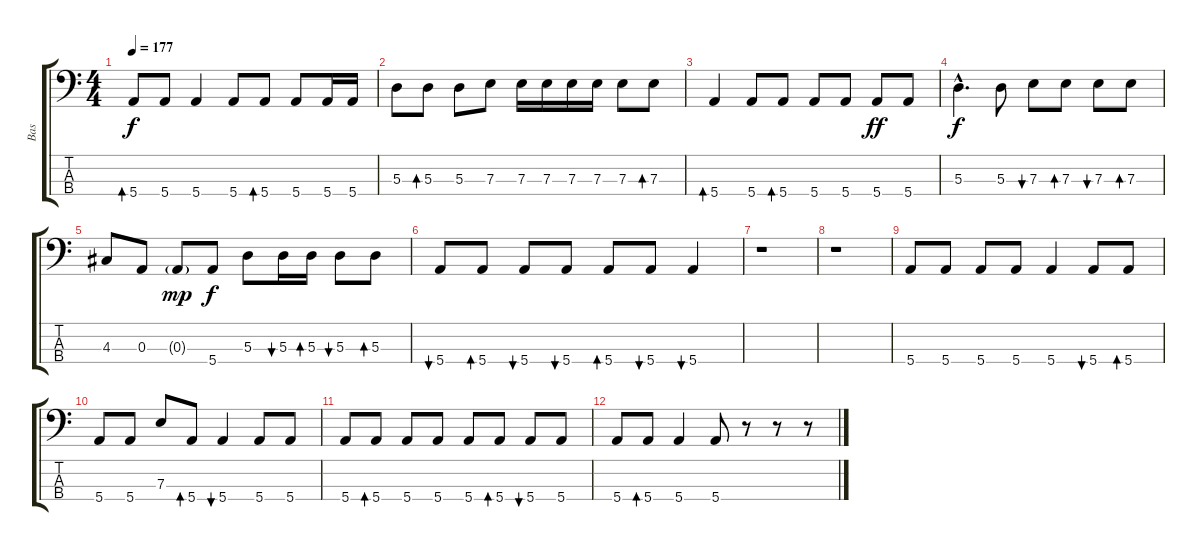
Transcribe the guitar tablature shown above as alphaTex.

\track ("Bas" "Bas") {instrument electricbasspick}
\staff {score tabs}
\tuning (G2 D2 A1 E1) {hide}
\ts (4 4)
\tempo 177
\clef f4
\ks c
5.4.8{bd 240 dy f} 5.4.8 5.4.4 5.4.8 5.4.8{bd 240} 5.4.8 5.4.16 5.4.16 |
5.3.8 5.3.8{bd 240} 5.3.8 7.3.8 7.3.16 7.3.16 7.3.16 7.3.16 7.3.8 7.3.8{bd 240} |
5.4.4{bd 240} 5.4.8 5.4.8{bd 240} 5.4.8 5.4.8 5.4.8{dy ff} 5.4.8 |
5.3{hac}.4{d dy f} 5.3.8 7.3.8{bu 240} 7.3.8{bd 240} 7.3.8{bu 240} 7.3.8{bd 240} |
4.3.8 0.3.8 0.3{g}.8{dy mp} 5.4.8{dy f} 5.3.8 5.3.16{bu 120} 5.3.16{bd 120} 5.3.8{bu 240} 5.3.8{bd 240} |
5.4.8{bu 240} 5.4.8{bd 240} 5.4.8{bu 240} 5.4.8{bu 240} 5.4.8{bd 240} 5.4.8{bu 240} 5.4.4{bu 240} |
r.1 |
r.1 |
5.4.8 5.4.8 5.4.8 5.4.8 5.4.4 5.4.8{bu 240} 5.4.8{bd 240} |
5.4.8 5.4.8 7.3.8 5.4.8{bd 240} 5.4.4{bu 240} 5.4.8 5.4.8 |
5.4.8 5.4.8{bd 240} 5.4.8 5.4.8 5.4.8 5.4.8{bd 240} 5.4.8{bu 240} 5.4.8 |
5.4.8 5.4.8{bd 240} 5.4.4 5.4.8 r.8 r.8 r.8
